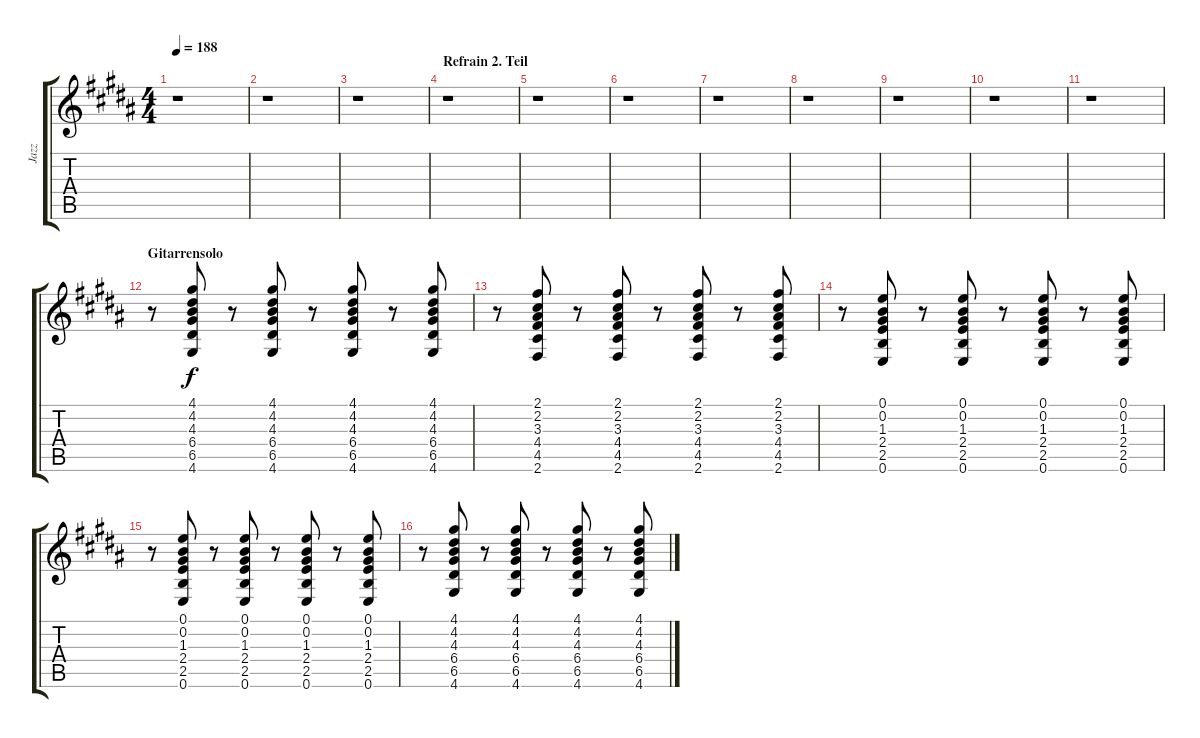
\track ("Jazz" "Jazz") {instrument electricguitarjazz}
\staff {score tabs}
\tuning (E4 B3 G3 D3 A2 E2) {hide}
\ts (4 4)
\tempo 188
\clef g2
\ks b
r.1{dy f} |
r.1 |
r.1 |
\section ("" "Refrain 2. Teil")
r.1 |
r.1 |
r.1 |
r.1 |
r.1 |
r.1 |
r.1 |
r.1 |
\section ("" "Gitarrensolo")
r.8 (4.1 4.2 4.3 6.4 6.5 4.6).8 r.8 (4.1 4.2 4.3 6.4 6.5 4.6).8 r.8 (4.1 4.2 4.3 6.4 6.5 4.6).8 r.8 (4.1 4.2 4.3 6.4 6.5 4.6).8 |
r.8 (2.1 2.2 3.3 4.4 4.5 2.6).8 r.8 (2.1 2.2 3.3 4.4 4.5 2.6).8 r.8 (2.1 2.2 3.3 4.4 4.5 2.6).8 r.8 (2.1 2.2 3.3 4.4 4.5 2.6).8 |
r.8 (0.1 0.2 1.3 2.4 2.5 0.6).8 r.8 (0.1 0.2 1.3 2.4 2.5 0.6).8 r.8 (0.1 0.2 1.3 2.4 2.5 0.6).8 r.8 (0.1 0.2 1.3 2.4 2.5 0.6).8 |
r.8 (0.1 0.2 1.3 2.4 2.5 0.6).8 r.8 (0.1 0.2 1.3 2.4 2.5 0.6).8 r.8 (0.1 0.2 1.3 2.4 2.5 0.6).8 r.8 (0.1 0.2 1.3 2.4 2.5 0.6).8 |
r.8 (4.1 4.2 4.3 6.4 6.5 4.6).8 r.8 (4.1 4.2 4.3 6.4 6.5 4.6).8 r.8 (4.1 4.2 4.3 6.4 6.5 4.6).8 r.8 (4.1 4.2 4.3 6.4 6.5 4.6).8
